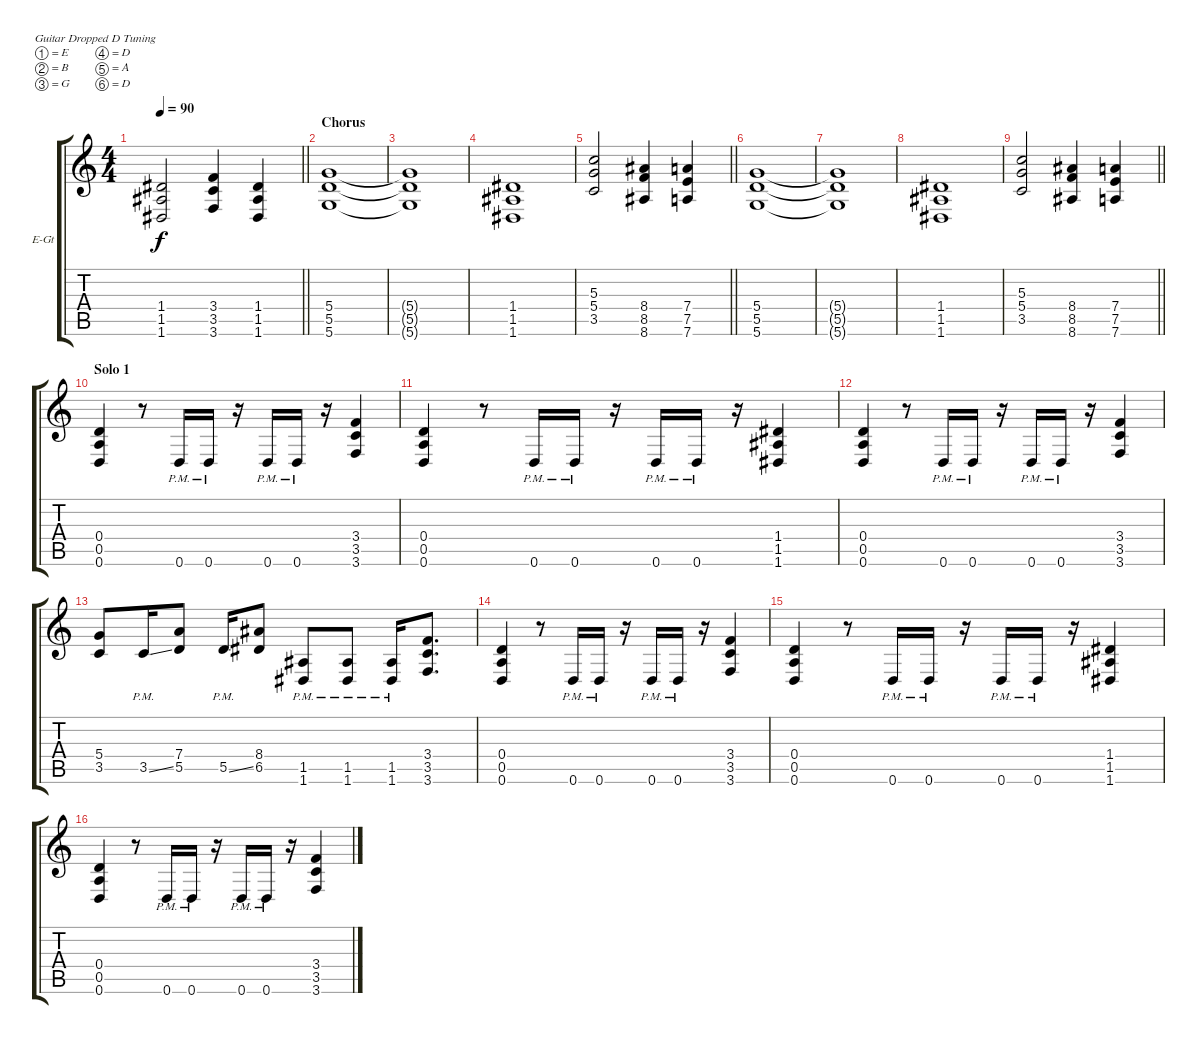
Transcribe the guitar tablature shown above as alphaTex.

\bracketExtendMode groupsimilarinstruments
\firstSystemTrackNameOrientation horizontal
\otherSystemsTrackNameOrientation horizontal
\track ("Rythm Left" "E-Gt") {instrument distortionguitar}
\staff {score tabs}
\tuning (E4 B3 G3 D3 A2 D2)
\ts (4 4)
\tempo 90
\clef g2
\barLineRight lightlight
\ks c
(1.4 1.5 1.6).2{dy f} (3.4 3.5 3.6).4 (1.4 1.5 1.6).4 |
\section ("" "Chorus")
(5.4 5.5 5.6).1 |
(5.4{t} 5.5{t} 5.6{t}).1 |
(1.4 1.5 1.6).1 |
\barLineRight lightlight
(5.3 5.4 3.5).2 (8.4 8.5 8.6).4 (7.4 7.5 7.6).4 |
(5.4 5.5 5.6).1 |
(5.4{t} 5.5{t} 5.6{t}).1 |
(1.4 1.5 1.6).1 |
\barLineRight lightlight
(5.3 5.4 3.5).2 (8.4 8.5 8.6).4 (7.4 7.5 7.6).4 |
\section ("" "Solo 1")
(0.4 0.5 0.6).4 r.8 0.6{pm}.16 0.6{pm}.16 r.16 0.6{pm}.16 0.6{pm}.16 r.16 (3.4 3.5 3.6).4 |
(0.4 0.5 0.6).4 r.8 0.6{pm}.16 0.6{pm}.16 r.16 0.6{pm}.16 0.6{pm}.16 r.16 (1.4 1.5 1.6).4 |
(0.4 0.5 0.6).4 r.8 0.6{pm}.16 0.6{pm}.16 r.16 0.6{pm}.16 0.6{pm}.16 r.16 (3.4 3.5 3.6).4 |
(5.4 3.5).8 3.5{ss pm}.16 (7.4 5.5).8 5.5{ss pm}.16 (8.4 6.5).8 (1.5{pm} 1.6{pm}).8 (1.5{pm} 1.6{pm}).8 (1.5{pm} 1.6{pm}).16 (3.4 3.5 3.6).8{d} |
(0.4 0.5 0.6).4 r.8 0.6{pm}.16 0.6{pm}.16 r.16 0.6{pm}.16 0.6{pm}.16 r.16 (3.4 3.5 3.6).4 |
(0.4 0.5 0.6).4 r.8 0.6{pm}.16 0.6{pm}.16 r.16 0.6{pm}.16 0.6{pm}.16 r.16 (1.4 1.5 1.6).4 |
(0.4 0.5 0.6).4 r.8 0.6{pm}.16 0.6{pm}.16 r.16 0.6{pm}.16 0.6{pm}.16 r.16 (3.4 3.5 3.6).4
